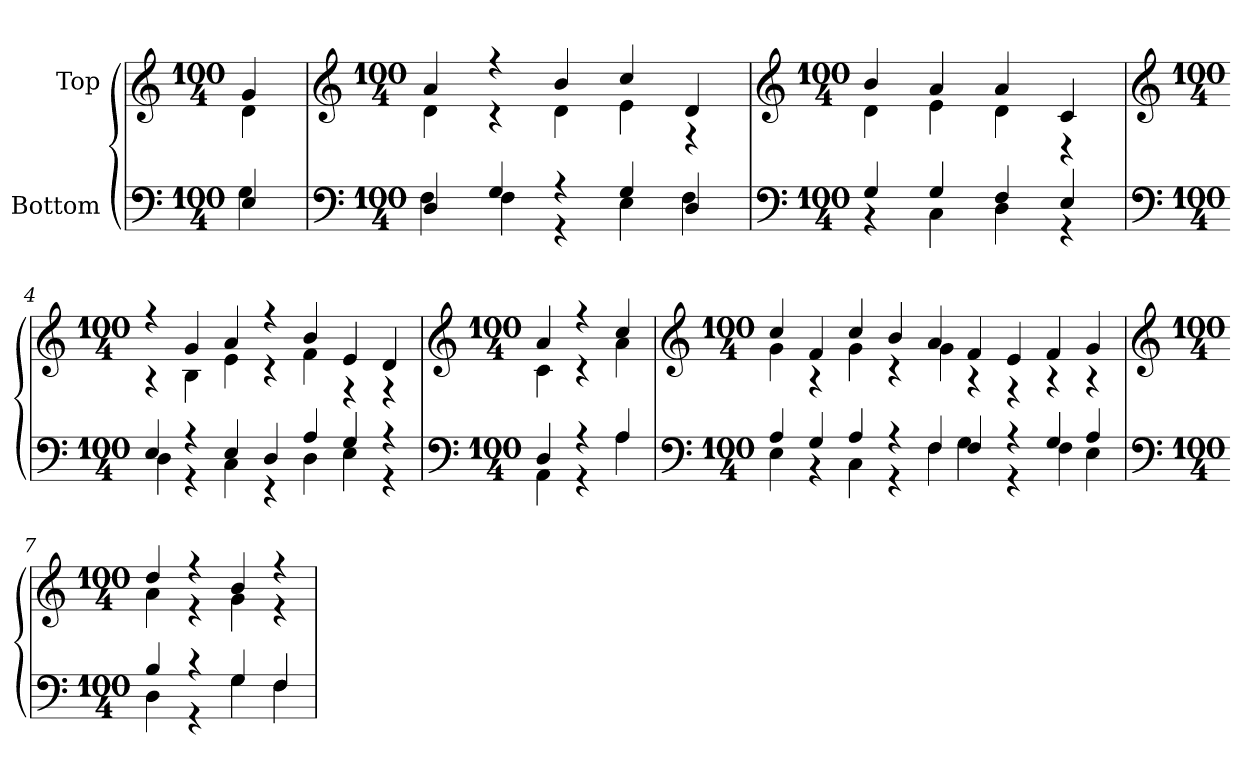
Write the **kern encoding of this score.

**kern	**kern
*part2	*part1
*staff2	*staff1
*I"Bottom	*I"Top
*clefF4	*clefG2
*M100/4	*M100/4
=1	=1
*^	*^
4E	4G	4g	4d
=2	=2	=2	=2
*clefF4	*	*clefG2	*
*M100/4	*	*M100/4	*
4D	4F	4a	4d
4G	4F	4r	4r
4r	4r	4b	4d
4G	4E	4cc	4e
4D	4F	4d	4r
=3	=3	=3	=3
*clefF4	*	*clefG2	*
*M100/4	*	*M100/4	*
4G	4r	4b	4d
4G	4C	4a	4e
4F	4D	4a	4d
4E	4r	4c	4r
=4	=4	=4	=4
*clefF4	*	*clefG2	*
*M100/4	*	*M100/4	*
4E	4D	4r	4r
4r	4r	4g	4B
4E	4C	4a	4e
4D	4r	4r	4r
4A	4D	4b	4f
4G	4E	4e	4r
4r	4r	4d	4r
=5	=5	=5	=5
*clefF4	*	*clefG2	*
*M100/4	*	*M100/4	*
4D	4AA	4a	4c
4r	4r	4r	4r
4A	4A	4cc	4a
=6	=6	=6	=6
*clefF4	*	*clefG2	*
*M100/4	*	*M100/4	*
4A	4E	4cc	4g
4G	4r	4f	4r
4A	4C	4cc	4g
4r	4r	4b	4r
4F	4F	4a	4g
4F	4G	4f	4r
4r	4r	4e	4r
4G	4F	4f	4r
4A	4E	4g	4r
=7	=7	=7	=7
*clefF4	*	*clefG2	*
*M100/4	*	*M100/4	*
4B	4D	4dd	4a
4r	4r	4r	4r
4G	4G	4b	4g
4F	4F	4r	4r
*v	*v	*	*
*	*v	*v
=	=
*-	*-
